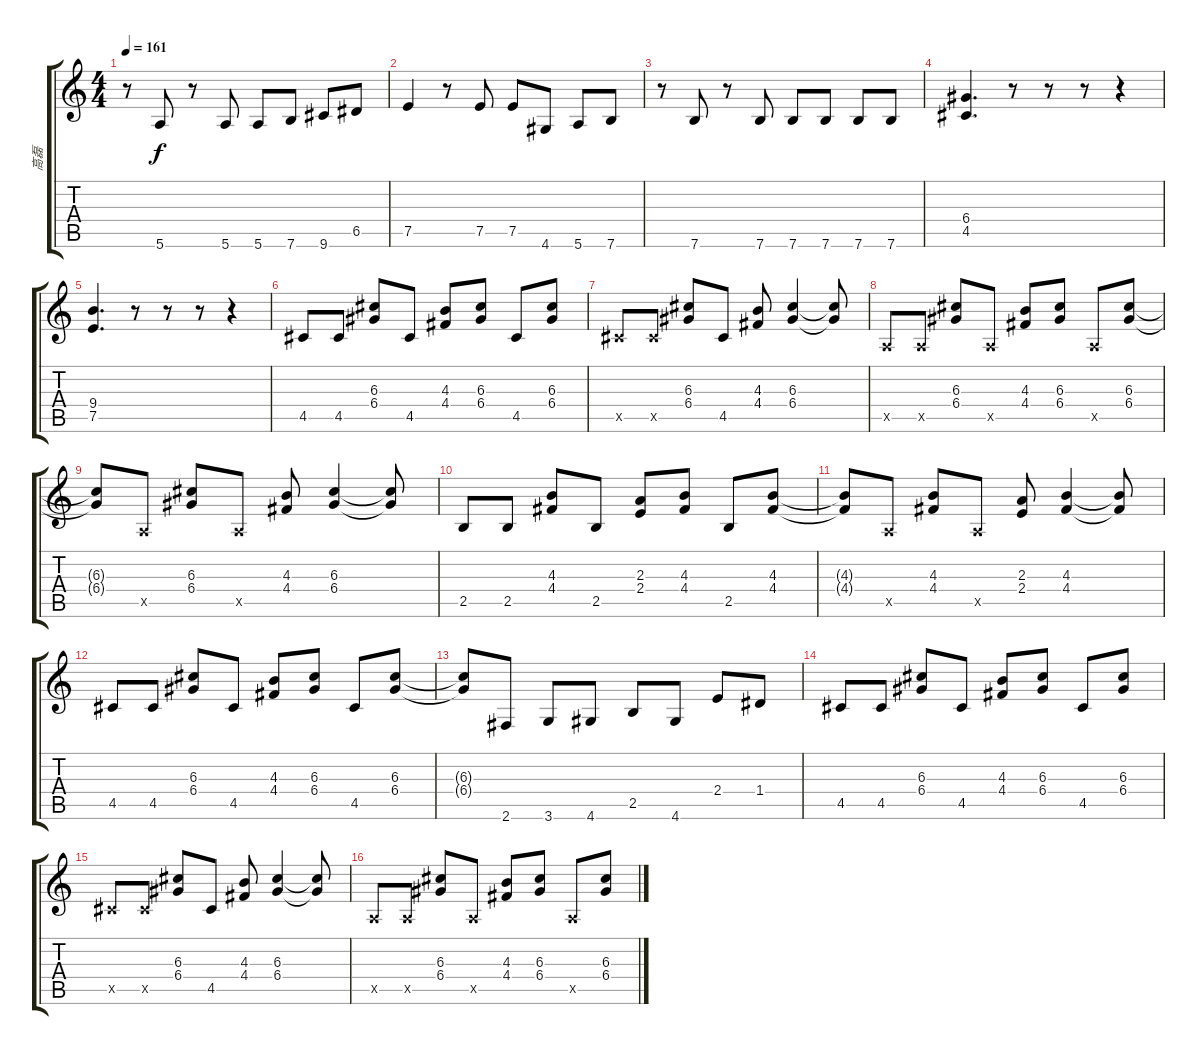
\track ("高磊" "高磊") {instrument distortionguitar}
\staff {score tabs}
\tuning (E4 B3 G3 D3 A2 E2) {hide}
\ts (4 4)
\tempo 161
\clef g2
\ks c
r.8{dy f} 5.6.8 r.8 5.6.8 5.6.8 7.6.8 9.6.8 6.5.8 |
7.5.4 r.8 7.5.8 7.5.8 4.6.8 5.6.8 7.6.8 |
r.8 7.6.8 r.8 7.6.8 7.6.8 7.6.8 7.6.8 7.6.8 |
(6.4 4.5).4{d} r.8 r.8 r.8 r.4 |
(9.4 7.5).4{d} r.8 r.8 r.8 r.4 |
4.5.8 4.5.8 (6.3 6.4).8 4.5.8 (4.3 4.4).8 (6.3 6.4).8 4.5.8 (6.3 6.4).8 |
4.5{x}.8 4.5{x}.8 (6.3 6.4).8 4.5.8 (4.3 4.4).8 (6.3 6.4).4 (6.3{t} 6.4{t}).8 |
0.5{x}.8 0.5{x}.8 (6.3 6.4).8 0.5{x}.8 (4.3 4.4).8 (6.3 6.4).8 0.5{x}.8 (6.3 6.4).8 |
(6.3{t} 6.4{t}).8 0.5{x}.8 (6.3 6.4).8 0.5{x}.8 (4.3 4.4).8 (6.3 6.4).4 (6.3{t} 6.4{t}).8 |
2.5.8 2.5.8 (4.3 4.4).8 2.5.8 (2.3 2.4).8 (4.3 4.4).8 2.5.8 (4.3 4.4).8 |
(4.3{t} 4.4{t}).8 0.5{x}.8 (4.3 4.4).8 0.5{x}.8 (2.3 2.4).8 (4.3 4.4).4 (4.3{t} 4.4{t}).8 |
4.5.8 4.5.8 (6.3 6.4).8 4.5.8 (4.3 4.4).8 (6.3 6.4).8 4.5.8 (6.3 6.4).8 |
(6.3{t} 6.4{t}).8 2.6.8 3.6.8 4.6.8 2.5.8 4.6.8 2.4.8 1.4.8 |
4.5.8 4.5.8 (6.3 6.4).8 4.5.8 (4.3 4.4).8 (6.3 6.4).8 4.5.8 (6.3 6.4).8 |
4.5{x}.8 4.5{x}.8 (6.3 6.4).8 4.5.8 (4.3 4.4).8 (6.3 6.4).4 (6.3{t} 6.4{t}).8 |
0.5{x}.8 0.5{x}.8 (6.3 6.4).8 0.5{x}.8 (4.3 4.4).8 (6.3 6.4).8 0.5{x}.8 (6.3 6.4).8
